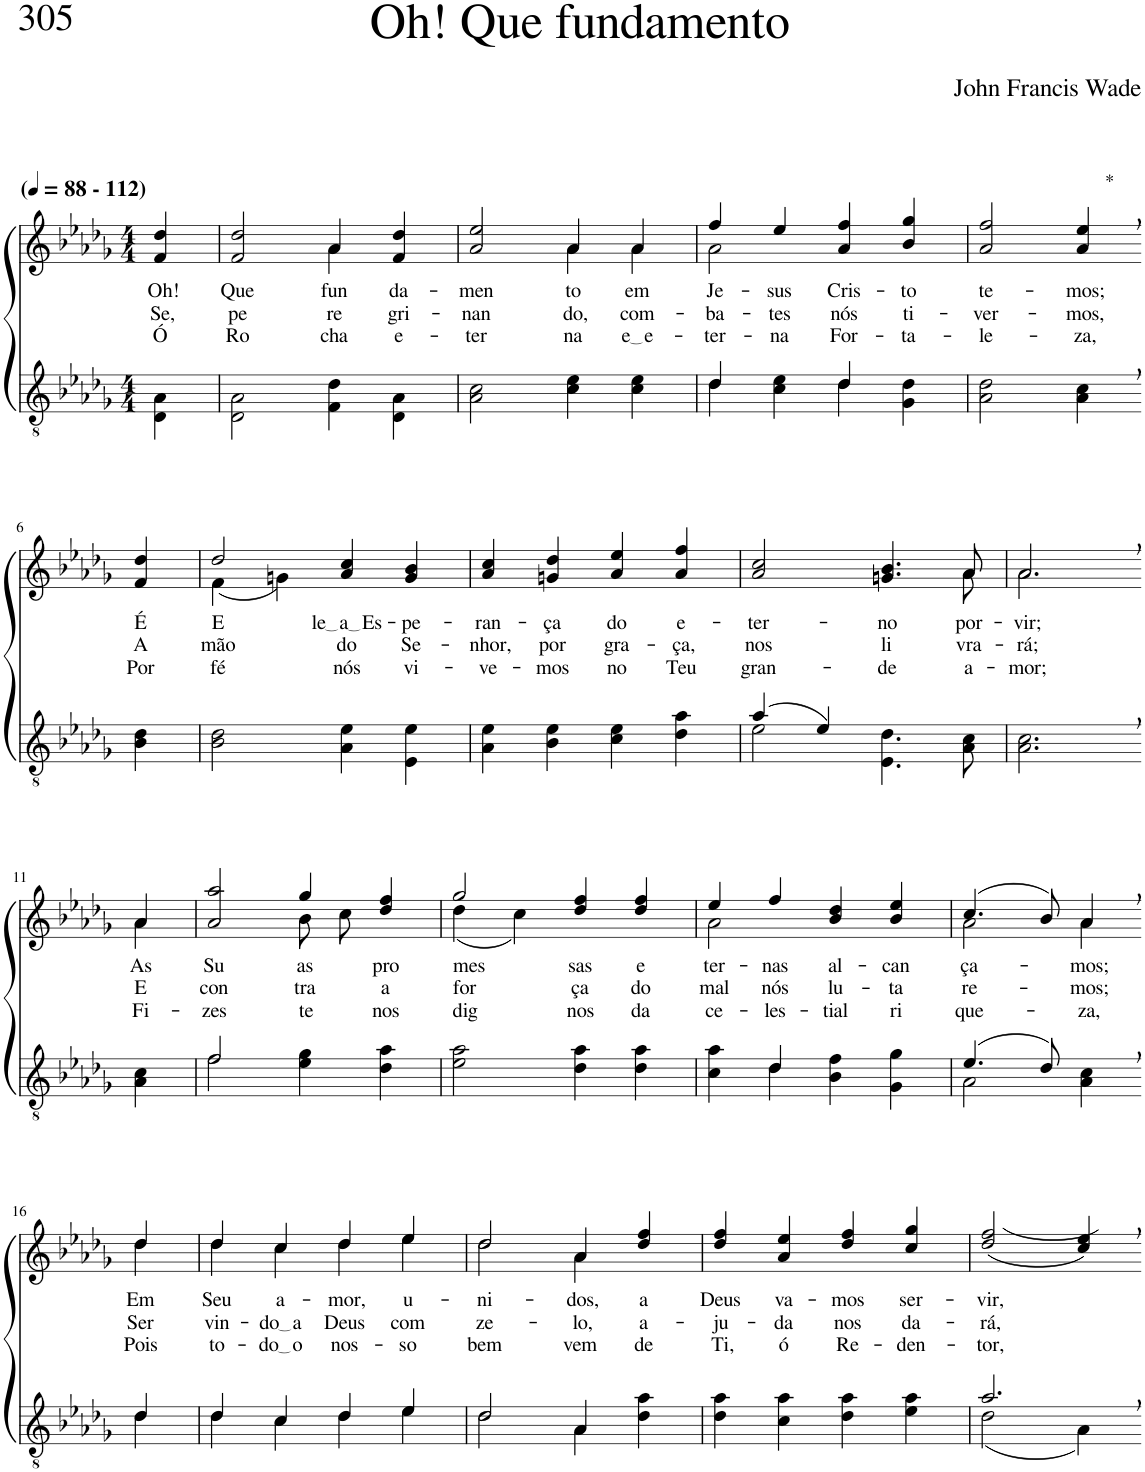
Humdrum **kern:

**kern	**kern	**text	**text	**text
*part2	*part1	*part1	*part1	*part1
*staff2	*staff1	*staff1	*staff1	*staff1
*I"Parte III e IV	*I"Parte I e II	*	*	*
*clefGv2	*clefG2	*	*	*
*Trd3c5	*Trd3c5	*	*	*
*k[b-e-a-d-g-]	*k[b-e-a-d-g-]	*	*	*
*M4/4	*M4/4	*	*	*
*MM88	*MM88	*	*	*
=1	=1	=1	=1	=1
!	!LO:TX:a:B:t=(	!	!	!
!	!LO:TX:a:B:t=- 112)	!	!	!
!	!	!LO:LY:b	!LO:LY:b	!LO:LY:b
4D-\ 4A-\	4f/ 4dd-/	Oh!	Se,	Ó
=2	=2	=2	=2	=2
!	!	!LO:LY:b	!LO:LY:b	!LO:LY:b
*	*^	*	*	*
2D-\ 2A-\	2f/ 2dd-/	2ryy	Que	pe-	Ro-
!	!	!	!LO:LY:b	!LO:LY:b	!LO:LY:b
4F\ 4d-\	4a-/	4a-\	fun-	-re-	-cha
!	!	!	!LO:LY:b	!LO:LY:b	!LO:LY:b
4D-\ 4A-\	4f/ 4dd-/	4ryy	da-	-gri-	e-
=3	=3	=3	=3	=3	=3
!	!	!	!LO:LY:b	!LO:LY:b	!LO:LY:b
2A-\ 2c\	2a-/ 2ee-/	2ryy	-men-	-nan-	-ter-
!	!	!	!LO:LY:b	!LO:LY:b	!LO:LY:b
4c\ 4e-\	4a-/	4a-\	-to	-do,	-na
!	!	!	!LO:LY:b	!LO:LY:b	!LO:LY:b
4c\ 4e-\	4a-/	4a-\	em	com-	e e
=4	=4	=4	=4	=4	=4
*^	*	*	*	*	*
!	!	!	!	!LO:LY:b	!LO:LY:b	!LO:LY:b
4d-/	4d-\	4ff/	2a-\	Je-	-ba-	-ter-
!	!	!	!	!LO:LY:b	!LO:LY:b	!LO:LY:b
4ryy	4c\ 4e-\	4ee-/	.	-sus	-tes	-na
!	!	!	!	!LO:LY:b	!LO:LY:b	!LO:LY:b
4d-/	4d-\	4a-/ 4ff/	2ryy	Cris-	nós	For-
!	!	!	!	!LO:LY:b	!LO:LY:b	!LO:LY:b
4ryy	4G-\ 4d-\	4b-/ 4gg-/	.	-to	ti-	-ta-
*	*	*v	*v	*	*	*
=5	=5	=5	=5	=5	=5
!	!	!	!LO:LY:b	!LO:LY:b	!LO:LY:b
*v	*v	*	*	*	*
2A-\ 2d-\	2a-/ 2ff/	te-	-ver-	-le-
!	!LO:TX:a:t=*	!	!	!
!	!	!LO:LY:b	!LO:LY:b	!LO:LY:b
4A-\, 4c\,	4a-/, 4ee-/,	-mos;	-mos,	-za,
!!LO:LB:g=z
=6-	=6-	=6-	=6-	=6-
!	!	!LO:LY:b	!LO:LY:b	!LO:LY:b
4B-\ 4d-\	4f/ 4dd-/	É	A	Por
=7	=7	=7	=7	=7
*	*^	*	*	*
!	!	!	!LO:LY:b	!LO:LY:b	!LO:LY:b
2B-\ 2d-\	2dd-/	(4f\	E-	mão	fé
.	.	4gn\)	.	.	.
!	!	!	!LO:LY:b	!LO:LY:b	!LO:LY:b
4A-\ 4e-\	4a-/ 4cc/	2ryy	le a Es	do	nós
!	!	!	!LO:LY:b	!LO:LY:b	!LO:LY:b
4E-\ 4e-\	4g/ 4b-/	.	-pe-	Se-	vi-
*	*v	*v	*	*	*
=8	=8	=8	=8	=8
!	!	!LO:LY:b	!LO:LY:b	!LO:LY:b
4A-\ 4e-\	4a-/ 4cc/	-ran-	-nhor,	-ve-
!	!	!LO:LY:b	!LO:LY:b	!LO:LY:b
4B-\ 4e-\	4gn/ 4dd-/	-ça	por	-mos
!	!	!LO:LY:b	!LO:LY:b	!LO:LY:b
4c\ 4e-\	4a-/ 4ee-/	do	gra-	no
!	!	!LO:LY:b	!LO:LY:b	!LO:LY:b
4d-\ 4a-\	4a-/ 4ff/	e-	-ça,	Teu
=9	=9	=9	=9	=9
*^	*	*	*	*
!	!	!	!LO:LY:b	!LO:LY:b	!LO:LY:b
*	*	*^	*	*	*
(4a-/	2e-\	2a-/ 2cc/	2..ryy	-ter-	nos	gran-
4e-/)	.	.	.	.	.	.
!	!	!	!	!LO:LY:b	!LO:LY:b	!LO:LY:b
2ryy	4.E-\ 4.d-\	4.gn/ 4.b-/	.	-no	li-	-de
!	!	!	!	!LO:LY:b	!LO:LY:b	!LO:LY:b
.	8A-\ 8c\	8a-/	8a-\	por-	vra-	a-
=10	=10	=10	=10	=10	=10	=10
!	!	!	!	!LO:LY:b	!LO:LY:b	!LO:LY:b
*v	*v	*	*	*	*	*
2.A-\, 2.c\,	2.a-,/	2.a-\	-vir;	-rá;	-mor;
!!LO:LB:g=z	!!
=11-	=11-	=11-	=11-	=11-	=11-
!	!	!	!LO:LY:b	!LO:LY:b	!LO:LY:b
4A-\ 4c\	4a-\	4a-/	As	E	Fi-
=12	=12	=12	=12	=12	=12
*^	*	*	*	*	*
!	!	!	!	!LO:LY:b	!LO:LY:b	!LO:LY:b
2f\	2f/	2a-/ 2aa-/	2ryy	Su-	con-	-zes-
!	!	!	!	!LO:LY:b	!LO:LY:b	!LO:LY:b
4e-\ 4g-\	2ryy	4gg-/	8b-\L	-as	-tra	-te-
.	.	.	8cc\J	.	.	.
!	!	!	!	!LO:LY:b	!LO:LY:b	!LO:LY:b
4d-\ 4a-\	.	4dd-/ 4ff/	4ryy	pro-	a	-nos
*v	*v	*	*	*	*	*
=13	=13	=13	=13	=13	=13
!	!	!	!LO:LY:b	!LO:LY:b	!LO:LY:b
2e-\ 2a-\	2gg-/	(4dd-\	-mes-	for-	dig-
.	.	4cc\)	.	.	.
!	!	!	!LO:LY:b	!LO:LY:b	!LO:LY:b
4d-\ 4a-\	4dd-/ 4ff/	2ryy	-sas	-ça	-nos
!	!	!	!LO:LY:b	!LO:LY:b	!LO:LY:b
4d-\ 4a-\	4dd-/ 4ff/	.	e-	do	da
=14	=14	=14	=14	=14	=14
*^	*	*	*	*	*
!	!	!	!	!LO:LY:b	!LO:LY:b	!LO:LY:b
4c\ 4a-\	4ryy	4ee-/	2a-\	-ter-	mal	ce-
!	!	!	!	!LO:LY:b	!LO:LY:b	!LO:LY:b
4d-\	4d-/	4ff/	.	-nas	nós	-les-
!	!	!	!	!LO:LY:b	!LO:LY:b	!LO:LY:b
4B-\ 4f\	2ryy	4b-/ 4dd-/	2ryy	al-	lu-	-tial
!	!	!	!	!LO:LY:b	!LO:LY:b	!LO:LY:b
4G-\ 4g-\	.	4b-/ 4ee-/	.	-can-	-ta-	ri-
=15	=15	=15	=15	=15	=15	=15
!	!	!	!	!LO:LY:b	!LO:LY:b	!LO:LY:b
(4.e-/	2A-\	(4.cc/	2a-\	-ça-	-re-	-que-
8d-/)	.	8b-/)	.	.	.	.
!	!	!	!	!LO:LY:b	!LO:LY:b	!LO:LY:b
4ryy	4A-\ 4c\	4a-,/	4a-\	-mos;	-mos;	-za,
!!LO:LB:g=z	!!
=16-	=16-	=16-	=16-	=16-	=16-	=16-
!	!	!	!	!LO:LY:b	!LO:LY:b	!LO:LY:b
4d-/	4d-\	4dd-\	4dd-/	-Em	Ser-	Pois
=17	=17	=17	=17	=17	=17	=17
!	!	!	!	!LO:LY:b	!LO:LY:b	!LO:LY:b
4d-/	4d-\	4dd-/	4dd-\	Seu	vin-	to-
!	!	!	!	!LO:LY:b	!LO:LY:b	!LO:LY:b
4c/	4c\	4cc/	4cc\	a-	do a	do o
!	!	!	!	!LO:LY:b	!LO:LY:b	!LO:LY:b
4d-/	4d-\	4dd-/	4dd-\	-mor,	Deus	nos-
!	!	!	!	!LO:LY:b	!LO:LY:b	!LO:LY:b
4e-/	4e-\	4ee-/	4ee-\	u-	com	-so
=18	=18	=18	=18	=18	=18	=18
!	!	!	!	!LO:LY:b	!LO:LY:b	!LO:LY:b
2d-\	2d-/	2dd-/	2dd-\	-ni-	ze-	bem
!	!	!	!	!LO:LY:b	!LO:LY:b	!LO:LY:b
4A-\	4A-/	4a-/	4a-\	-dos,	-lo,	vem
!	!	!	!	!LO:LY:b	!LO:LY:b	!LO:LY:b
4d-\ 4a-\	4ryy	4dd-/ 4ff/	4ryy	a	a-	de
=19	=19	=19	=19	=19	=19	=19
!	!	!	!	!LO:LY:b	!LO:LY:b	!LO:LY:b
*v	*v	*	*	*	*	*
*	*v	*v	*	*	*
4d-\ 4a-\	4dd-/ 4ff/	Deus	-ju-	Ti,
!	!	!LO:LY:b	!LO:LY:b	!LO:LY:b
4c\ 4a-\	4a-/ 4ee-/	va-	-da	ó
!	!	!LO:LY:b	!LO:LY:b	!LO:LY:b
4d-\ 4a-\	4dd-/ 4ff/	-mos	nos	Re-
!	!	!LO:LY:b	!LO:LY:b	!LO:LY:b
4e-\ 4a-\	4cc/ 4gg-/	ser-	da-	-den-
=20	=20	=20	=20	=20
*^	*	*	*	*
!	!	!	!LO:LY:b	!LO:LY:b	!LO:LY:b
2.a-,/	(2d-\	((2dd-/ 2ff/	-vir,	-rá,	-tor,
.	4A-\)	4cc/, 4ee-/,))	.	.	.
*v	*v	*	*	*	*
=-	=-	=-	=-	=-
*-	*-	*-	*-	*-
